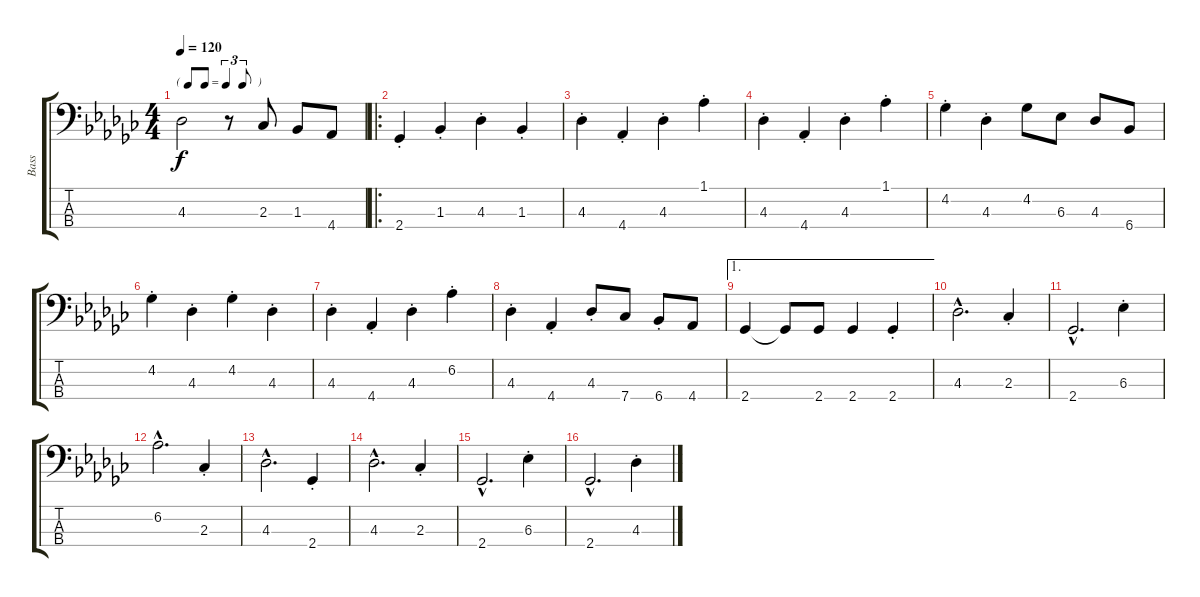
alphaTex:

\track ("Bass" "Bass") {instrument electricbassfinger}
\staff {score tabs}
\tuning (G2 D2 A1 E1) {hide}
\ts (4 4)
\tf triplet8th
\tempo 120
\clef f4
\ks gb
4.3.2{dy f} r.8 2.3.8 1.3.8 4.4.8 |
\ro
2.4{st}.4 1.3{st}.4 4.3{st}.4 1.3{st}.4 |
4.3{st}.4 4.4{st}.4 4.3{st}.4 1.1{st}.4 |
4.3{st}.4 4.4{st}.4 4.3{st}.4 1.1{st}.4 |
4.2{st}.4 4.3{st}.4 4.2.8 6.3.8 4.3.8 6.4.8 |
4.2{st}.4 4.3{st}.4 4.2{st}.4 4.3{st}.4 |
4.3{st}.4 4.4{st}.4 4.3{st}.4 6.2{st}.4 |
4.3{st}.4 4.4{st}.4 4.3{st}.8 7.4.8 6.4{st}.8 4.4.8 |
\ae 1
2.4.4 2.4{t}.8 2.4.8 2.4.4 2.4{st}.4 |
4.3{hac}.2{d} 2.3{st}.4 |
2.4{hac}.2{d} 6.3{st}.4 |
6.2{hac}.2{d} 2.3{st}.4 |
4.3{hac}.2{d} 2.4{st}.4 |
4.3{hac}.2{d} 2.3{st}.4 |
2.4{hac}.2{d} 6.3{st}.4 |
2.4{hac}.2{d} 4.3{st}.4
